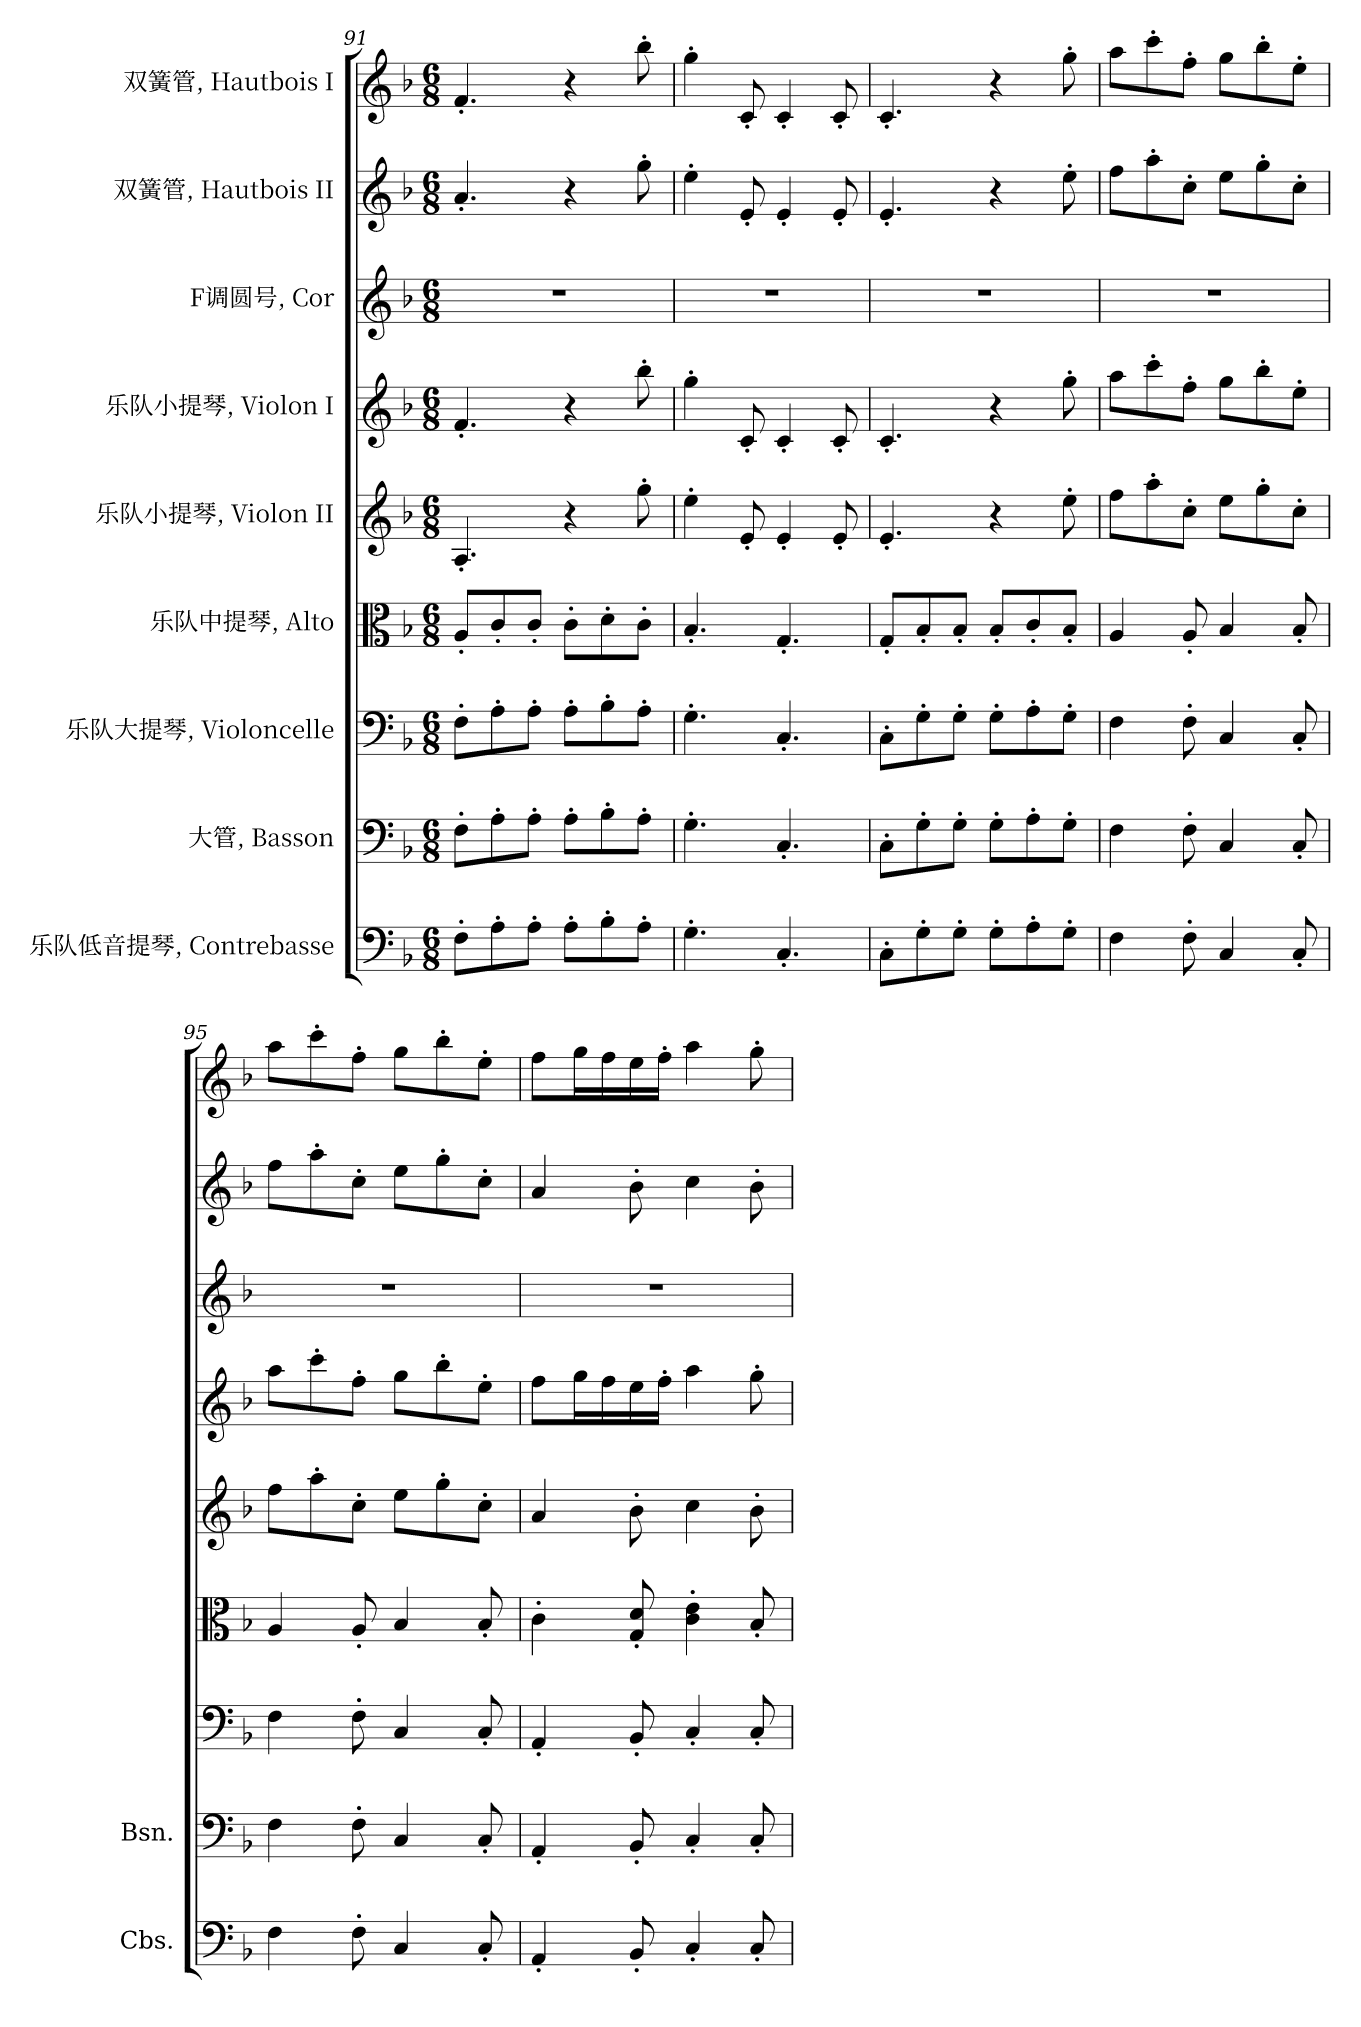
**kern	**kern	**kern	**kern	**kern	**kern	**kern	**kern	**kern
*part9	*part8	*part7	*part6	*part5	*part4	*part3	*part2	*part1
*staff9	*staff8	*staff7	*staff6	*staff5	*staff4	*staff3	*staff2	*staff1
*I"乐队低音提琴, Contrebasse	*I"大管, Basson	*I"乐队大提琴, Violoncelle	*I"乐队中提琴, Alto	*I"乐队小提琴, Violon II	*I"乐队小提琴, Violon I	*I"F调圆号, Cor	*I"双簧管, Hautbois II	*I"双簧管, Hautbois I
*I'Cbs.	*I'Bsn.	*	*	*	*	*	*	*
*clefF4	*clefF4	*clefF4	*clefC3	*clefG2	*clefG2	*clefG2	*clefG2	*clefG2
*ITrd7c12	*	*	*	*	*	*ITrd4c7	*	*
*k[b-]	*k[b-]	*k[b-]	*k[b-]	*k[b-]	*k[b-]	*k[b-e-]	*k[b-]	*k[b-]
*M6/8	*M6/8	*M6/8	*M6/8	*M6/8	*M6/8	*M6/8	*M6/8	*M6/8
=91	=91	=91	=91	=91	=91	=91	=91	=91
8FF'\L	8F'\L	8F'\L	8A'/L	4.A'/	4.f'/	2.r	4.a'/	4.f'/
8AA'\	8A'\	8A'\	8c'/	.	.	.	.	.
8AA'\J	8A'\J	8A'\J	8c'/J	.	.	.	.	.
8AA'\L	8A'\L	8A'\L	8c'\L	4r	4r	.	4r	4r
8BB-'\	8B-'\	8B-'\	8d'\	.	.	.	.	.
8AA'\J	8A'\J	8A'\J	8c'\J	8gg'\	8bb-'\	.	8gg'\	8bb-'\
=92	=92	=92	=92	=92	=92	=92	=92	=92
4.GG'\	4.G'\	4.G'\	4.B-'/	4ee'\	4gg'\	2.r	4ee'\	4gg'\
.	.	.	.	8e'/	8c'/	.	8e'/	8c'/
4.CC'/	4.C'/	4.C'/	4.G'/	4e'/	4c'/	.	4e'/	4c'/
.	.	.	.	8e'/	8c'/	.	8e'/	8c'/
=93	=93	=93	=93	=93	=93	=93	=93	=93
8CC'\L	8C'\L	8C'\L	8G'/L	4.e'/	4.c'/	2.r	4.e'/	4.c'/
8GG'\	8G'\	8G'\	8B-'/	.	.	.	.	.
8GG'\J	8G'\J	8G'\J	8B-'/J	.	.	.	.	.
8GG'\L	8G'\L	8G'\L	8B-'/L	4r	4r	.	4r	4r
8AA'\	8A'\	8A'\	8c'/	.	.	.	.	.
8GG'\J	8G'\J	8G'\J	8B-'/J	8ee'\	8gg'\	.	8ee'\	8gg'\
!!LO:PB:g=z
=94	=94	=94	=94	=94	=94	=94	=94	=94
4FF\	4F\	4F\	4A/	8ff\L	8aa\L	2.r	8ff\L	8aa\L
.	.	.	.	8aa'\	8ccc'\	.	8aa'\	8ccc'\
8FF'\	8F'\	8F'\	8A'/	8cc'\J	8ff'\J	.	8cc'\J	8ff'\J
4CC/	4C/	4C/	4B-/	8ee\L	8gg\L	.	8ee\L	8gg\L
.	.	.	.	8gg'\	8bb-'\	.	8gg'\	8bb-'\
8CC'/	8C'/	8C'/	8B-'/	8cc'\J	8ee'\J	.	8cc'\J	8ee'\J
=95	=95	=95	=95	=95	=95	=95	=95	=95
4FF\	4F\	4F\	4A/	8ff\L	8aa\L	2.r	8ff\L	8aa\L
.	.	.	.	8aa'\	8ccc'\	.	8aa'\	8ccc'\
8FF'\	8F'\	8F'\	8A'/	8cc'\J	8ff'\J	.	8cc'\J	8ff'\J
4CC/	4C/	4C/	4B-/	8ee\L	8gg\L	.	8ee\L	8gg\L
.	.	.	.	8gg'\	8bb-'\	.	8gg'\	8bb-'\
8CC'/	8C'/	8C'/	8B-'/	8cc'\J	8ee'\J	.	8cc'\J	8ee'\J
=96	=96	=96	=96	=96	=96	=96	=96	=96
4AAA'/	4AA'/	4AA'/	4c'\	4a/	8ff\L	2.r	4a/	8ff\L
.	.	.	.	.	16gg\L	.	.	16gg\L
.	.	.	.	.	16ff\	.	.	16ff\
8BBB-'/	8BB-'/	8BB-'/	8G/' 8d/'	8b-'\	16ee\	.	8b-'\	16ee\
.	.	.	.	.	16ff'\JJ	.	.	16ff'\JJ
4CC'/	4C'/	4C'/	4c\' 4e\'	4cc\	4aa\	.	4cc\	4aa\
8CC'/	8C'/	8C'/	8B-'/	8b-'\	8gg'\	.	8b-'\	8gg'\
=	=	=	=	=	=	=	=	=
*-	*-	*-	*-	*-	*-	*-	*-	*-
